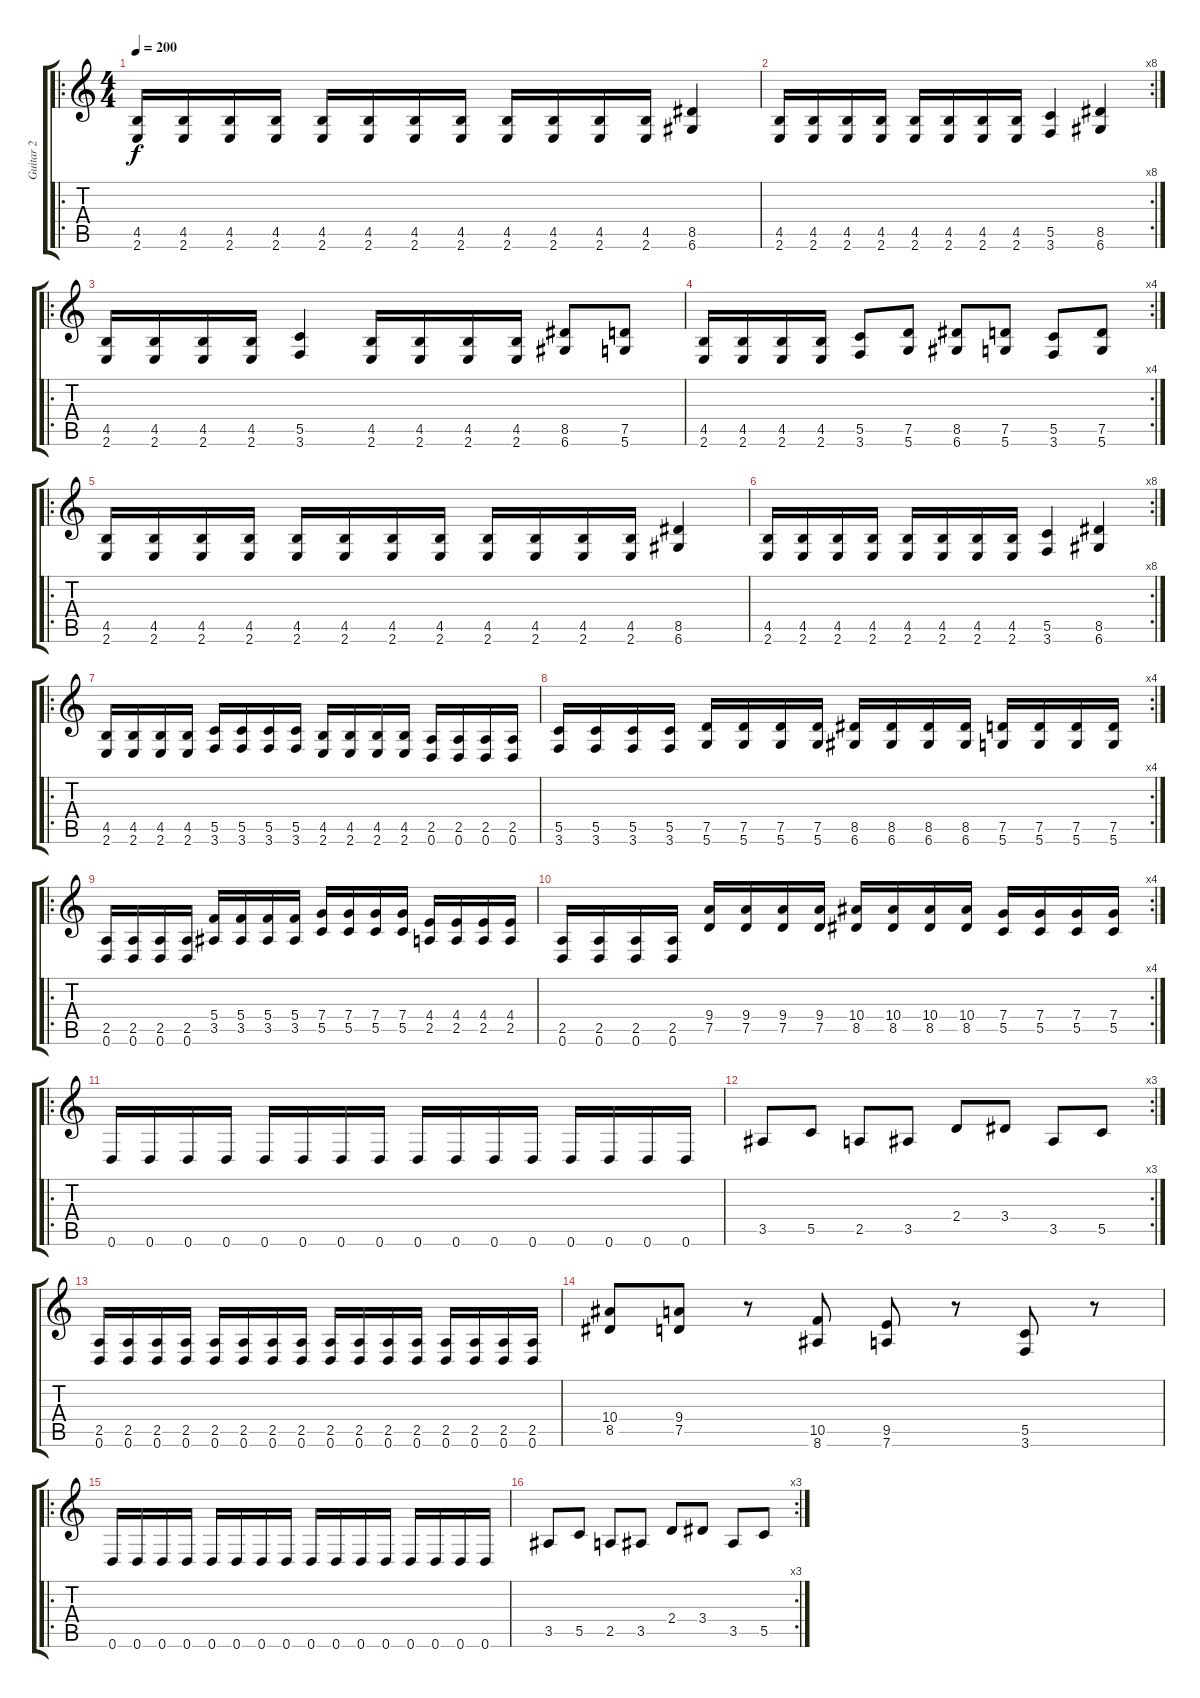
\track ("Guitar 2" "Guitar 2") {instrument distortionguitar}
\staff {score tabs}
\tuning (D4 A3 F3 C3 G2 D2) {hide}
\ro
\ts (4 4)
\tempo 200
\clef g2
\ks c
(4.5 2.6).16{dy f} (4.5 2.6).16 (4.5 2.6).16 (4.5 2.6).16 (4.5 2.6).16 (4.5 2.6).16 (4.5 2.6).16 (4.5 2.6).16 (4.5 2.6).16 (4.5 2.6).16 (4.5 2.6).16 (4.5 2.6).16 (8.5 6.6).4 |
\rc 8
(4.5 2.6).16 (4.5 2.6).16 (4.5 2.6).16 (4.5 2.6).16 (4.5 2.6).16 (4.5 2.6).16 (4.5 2.6).16 (4.5 2.6).16 (5.5 3.6).4 (8.5 6.6).4 |
\ro
(4.5 2.6).16 (4.5 2.6).16 (4.5 2.6).16 (4.5 2.6).16 (5.5 3.6).4 (4.5 2.6).16 (4.5 2.6).16 (4.5 2.6).16 (4.5 2.6).16 (8.5 6.6).8 (7.5 5.6).8 |
\rc 4
(4.5 2.6).16 (4.5 2.6).16 (4.5 2.6).16 (4.5 2.6).16 (5.5 3.6).8 (7.5 5.6).8 (8.5 6.6).8 (7.5 5.6).8 (5.5 3.6).8 (7.5 5.6).8 |
\ro
(4.5 2.6).16 (4.5 2.6).16 (4.5 2.6).16 (4.5 2.6).16 (4.5 2.6).16 (4.5 2.6).16 (4.5 2.6).16 (4.5 2.6).16 (4.5 2.6).16 (4.5 2.6).16 (4.5 2.6).16 (4.5 2.6).16 (8.5 6.6).4 |
\rc 8
(4.5 2.6).16 (4.5 2.6).16 (4.5 2.6).16 (4.5 2.6).16 (4.5 2.6).16 (4.5 2.6).16 (4.5 2.6).16 (4.5 2.6).16 (5.5 3.6).4 (8.5 6.6).4 |
\ro
(4.5 2.6).16 (4.5 2.6).16 (4.5 2.6).16 (4.5 2.6).16 (5.5 3.6).16 (5.5 3.6).16 (5.5 3.6).16 (5.5 3.6).16 (4.5 2.6).16 (4.5 2.6).16 (4.5 2.6).16 (4.5 2.6).16 (2.5 0.6).16 (2.5 0.6).16 (2.5 0.6).16 (2.5 0.6).16 |
\rc 4
(5.5 3.6).16 (5.5 3.6).16 (5.5 3.6).16 (5.5 3.6).16 (7.5 5.6).16 (7.5 5.6).16 (7.5 5.6).16 (7.5 5.6).16 (8.5 6.6).16 (8.5 6.6).16 (8.5 6.6).16 (8.5 6.6).16 (7.5 5.6).16 (7.5 5.6).16 (7.5 5.6).16 (7.5 5.6).16 |
\ro
(2.5 0.6).16 (2.5 0.6).16 (2.5 0.6).16 (2.5 0.6).16 (5.4 3.5).16 (5.4 3.5).16 (5.4 3.5).16 (5.4 3.5).16 (7.4 5.5).16 (7.4 5.5).16 (7.4 5.5).16 (7.4 5.5).16 (4.4 2.5).16 (4.4 2.5).16 (4.4 2.5).16 (4.4 2.5).16 |
\rc 4
(2.5 0.6).16 (2.5 0.6).16 (2.5 0.6).16 (2.5 0.6).16 (9.4 7.5).16 (9.4 7.5).16 (9.4 7.5).16 (9.4 7.5).16 (10.4 8.5).16 (10.4 8.5).16 (10.4 8.5).16 (10.4 8.5).16 (7.4 5.5).16 (7.4 5.5).16 (7.4 5.5).16 (7.4 5.5).16 |
\ro
0.6.16 0.6.16 0.6.16 0.6.16 0.6.16 0.6.16 0.6.16 0.6.16 0.6.16 0.6.16 0.6.16 0.6.16 0.6.16 0.6.16 0.6.16 0.6.16 |
\rc 3
3.5.8 5.5.8 2.5.8 3.5.8 2.4.8 3.4.8 3.5.8 5.5.8 |
(2.5 0.6).16 (2.5 0.6).16 (2.5 0.6).16 (2.5 0.6).16 (2.5 0.6).16 (2.5 0.6).16 (2.5 0.6).16 (2.5 0.6).16 (2.5 0.6).16 (2.5 0.6).16 (2.5 0.6).16 (2.5 0.6).16 (2.5 0.6).16 (2.5 0.6).16 (2.5 0.6).16 (2.5 0.6).16 |
(10.4 8.5).8 (9.4 7.5).8 r.8 (10.5 8.6).8 (9.5 7.6).8 r.8 (5.5 3.6).8 r.8 |
\ro
0.6.16 0.6.16 0.6.16 0.6.16 0.6.16 0.6.16 0.6.16 0.6.16 0.6.16 0.6.16 0.6.16 0.6.16 0.6.16 0.6.16 0.6.16 0.6.16 |
\rc 3
3.5.8 5.5.8 2.5.8 3.5.8 2.4.8 3.4.8 3.5.8 5.5.8
